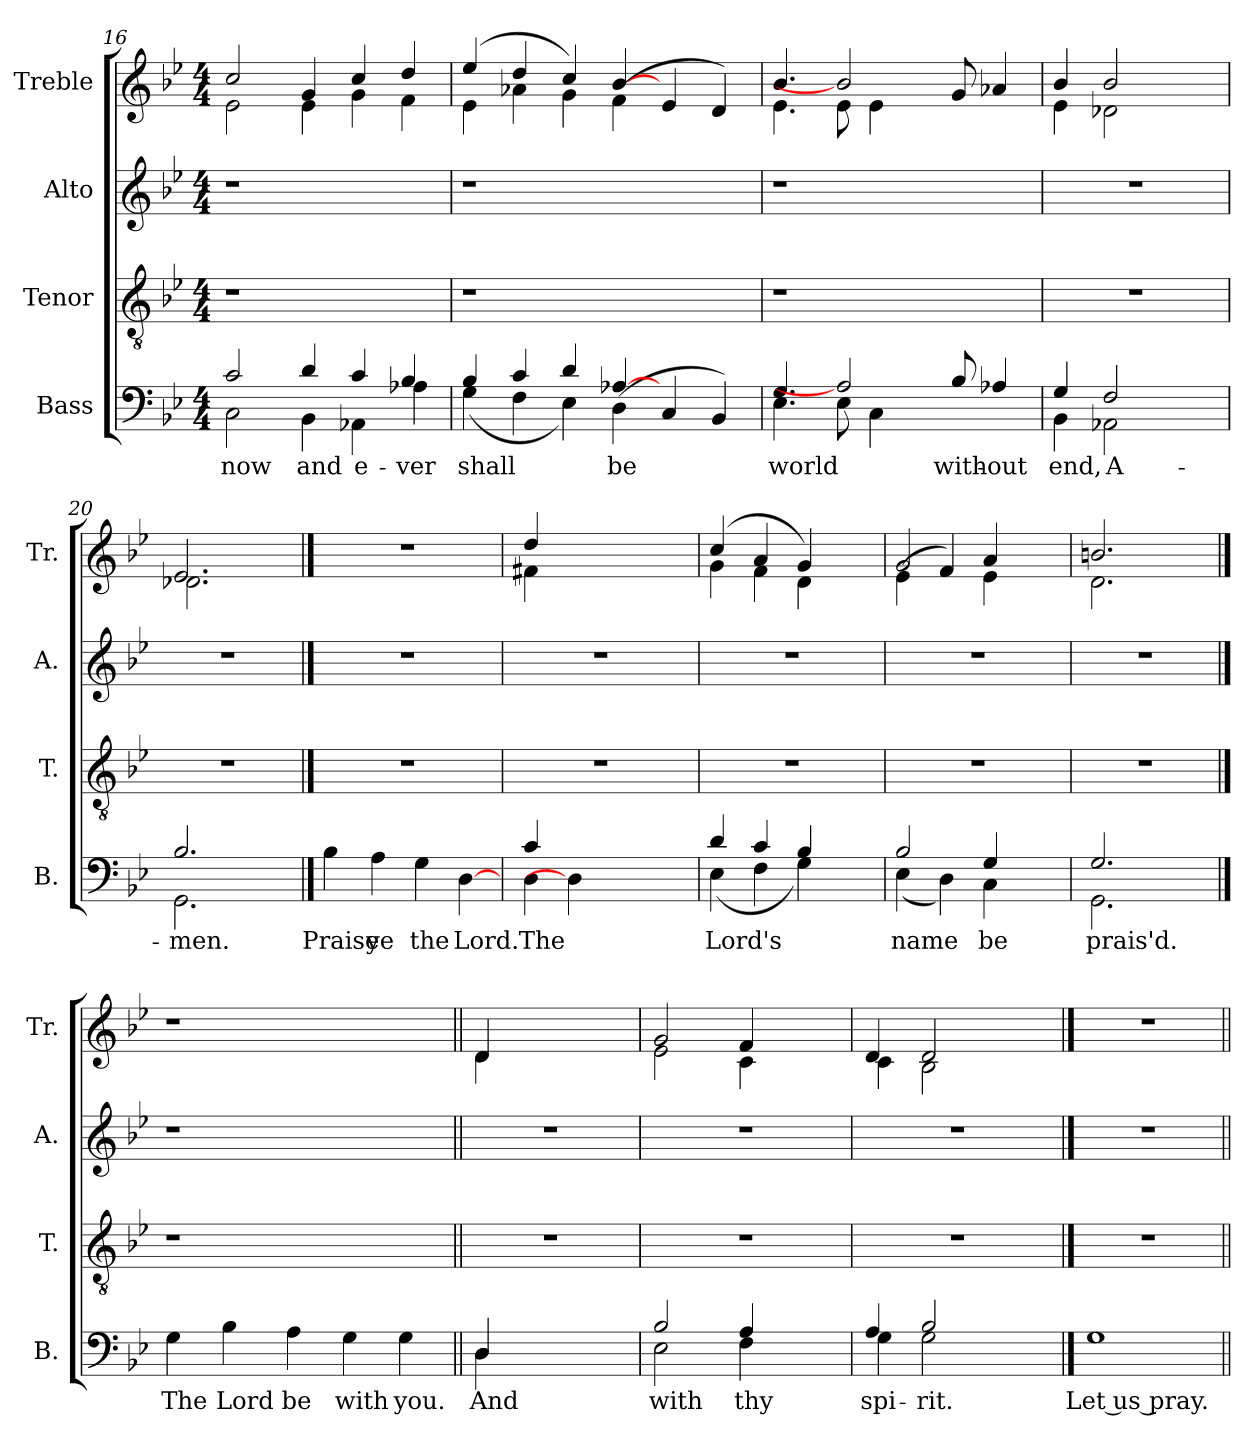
**kern	**text	**kern	**kern	**kern
*part4	*part4	*part3	*part2	*part1
*staff4	*staff4	*staff3	*staff2	*staff1
*I"Bass	*	*I"Tenor	*I"Alto	*I"Treble
*I'B.	*	*I'T.	*I'A.	*I'Tr.
*clefF4	*	*clefGv2	*clefG2	*clefG2
*	*	*ITrd7c12	*	*
*k[b-e-]	*	*k[b-e-]	*k[b-e-]	*k[b-e-]
*B-:	*	*B-:	*B-:	*B-:
*M4/4	*	*M4/4	*M4/4	*M4/4
=16	=16	=16	=16	=16
!	!LO:LY:a	!LO:N:vis=1	!LO:N:vis=1	!
*^	*	*	*	*^
2c/	2C\	now	1r	1r	2cc/	2e-\
!	!	!LO:LY:a	!	!	!	!
4d/	4BB-\	and	.	.	4g/	4e-\
!	!	!LO:LY:a	!	!	!	!
4c/	4AA-X\	e-	.	.	4cc/	4g\
!	!	!LO:LY:a	!	!	!	!
4B-/	4A-X\	-ver	4ryy	4ryy	4dd/	4f\
=17	=17	=17	=17	=17	=17	=17
!	!	!LO:LY:a	!LO:N:vis=1	!LO:N:vis=1	!	!
4B-/	(<4G\	shall	1r	1r	(4ee-/	4e-\
4c/	4F\	.	.	.	4dd/	4a-X\
4d/	4E-\)	.	.	.	4cc/)	4g\
!	!	!LO:LY:a	!	!	!	!
[4A-X/	(<4D\	be	.	.	[4b-/	(<4f\
2ryy	4C/	.	2ryy	2ryy	2ryy	4e-/
.	4BB-/)	.	.	.	.	4d/)
=18	=18	=18	=18	=18	=18	=18
!	!	!LO:LY:a	!LO:N:vis=1	!LO:N:vis=1	!	!
4.G/	4.E-\	world	1r	1r	4.b-/	4.e-\
2A-/]	8E-\	.	.	.	2b-/]	8e-\
.	4C\	.	.	.	.	4e-\
.	2ryy	.	.	.	.	2ryy
!	!	!LO:LY:a	!	!	!	!
8B-/	.	with-	.	.	8g/	.
!	!	!LO:LY:a	!	!	!	!
4A-X/	.	-out	4ryy	4ryy	4a-X/	.
!!LO:LB:g=z	!!
=19	=19	=19	=19	=19	=19	=19
!	!	!LO:LY:a	!LO:N:vis=1	!LO:N:vis=1	!	!
4G/	4BB-\	end,	1r	1r	4b-/	4e-\
!	!	!LO:LY:a	!	!	!	!
2F/	2AA-X\	A-	.	.	2b-/	2d-X\
4ryy	4ryy	.	.	.	4ryy	4ryy
=20	=20	=20	=20	=20	=20	=20
!	!	!LO:LY:a	!LO:N:vis=1	!LO:N:vis=1	!	!
2.B-/	2.GG\	-men.	1r	1r	2.e-/	2.d-X\
4ryy	4ryy	.	.	.	4ryy	4ryy
==21	==21	==21	==21	==21	==21	==21
!	!	!LO:LY:a	!LO:N:vis=1	!LO:N:vis=1	!LO:N:vis=1	!
*v	*v	*	*	*	*v	*v
4B-\	Praise	1r	1r	1r
!	!LO:LY:a	!	!	!
4A\	ye	.	.	.
!	!LO:LY:a	!	!	!
4G\	the	.	.	.
!	!LO:LY:a	!	!	!
[4D\	Lord.	.	.	.
=22	=22	=22	=22	=22
!	!LO:LY:a	!LO:N:vis=1	!LO:N:vis=1	!
*^	*	*	*	*^
4c/	4D\	The	1r	1r	4dd/	4f#X\
4D\]	2ryy	.	.	.	2.ryy	2.ryy
2ryy	.	.	.	.	.	.
.	4ryy	.	.	.	.	.
=23	=23	=23	=23	=23	=23	=23
!	!	!LO:LY:a	!LO:N:vis=1	!LO:N:vis=1	!	!
4d/	(<4E-\	Lord's	1r	1r	(4cc/	4g\
4c/	4F\	.	.	.	4a/	4f\
4B-/	4G\)	.	.	.	4g/)	4d\
4ryy	4ryy	.	.	.	4ryy	4ryy
=24	=24	=24	=24	=24	=24	=24
!	!	!LO:LY:a	!LO:N:vis=1	!LO:N:vis=1	!	!
2B-/	(<4E-\	name	1r	1r	2g/	(<4e-\
.	4D\)	.	.	.	.	4f/)
!	!	!LO:LY:a	!	!	!	!
4G/	4C\	be	.	.	4a/	4e-\
4ryy	4ryy	.	.	.	4ryy	4ryy
=25	=25	=25	=25	=25	=25	=25
!	!	!LO:LY:a	!LO:N:vis=1	!LO:N:vis=1	!	!
2.G/	2.GG\	prais'd.	1r	1r	2.bn/	2.d\
4ryy	4ryy	.	.	.	4ryy	4ryy
!!LO:PB:g=z
==26	==26	==26	==26	==26	==26	==26
!	!	!LO:LY:a	!LO:N:vis=1	!LO:N:vis=1	!LO:N:vis=1	!
*v	*v	*	*	*	*v	*v
4G\	The	1r	1r	1r
!	!LO:LY:a	!	!	!
4B-\	Lord	.	.	.
!	!LO:LY:a	!	!	!
4A\	be	.	.	.
!	!LO:LY:a	!	!	!
4G\	with	.	.	.
!	!LO:LY:a	!	!	!
4G\	you.	4ryy	4ryy	4ryy
=27||	=27||	=27||	=27||	=27||
!	!LO:LY:a	!LO:N:vis=1	!LO:N:vis=1	!
*^	*	*	*	*^
4D/	4D\	And	1r	1r	4d/	4d\
2.ryy	2.ryy	.	.	.	2.ryy	2.ryy
=28	=28	=28	=28	=28	=28	=28
!	!	!LO:LY:a	!LO:N:vis=1	!LO:N:vis=1	!	!
2B-/	2E-\	with	1r	1r	2g/	2e-\
!	!	!LO:LY:a	!	!	!	!
4A/	4F\	thy	.	.	4f/	4c\
4ryy	4ryy	.	.	.	4ryy	4ryy
=29	=29	=29	=29	=29	=29	=29
!	!	!LO:LY:a	!LO:N:vis=1	!LO:N:vis=1	!	!
4A/	4G\	spi-	1r	1r	4d/	4c\
!	!	!LO:LY:a	!	!	!	!
2B-/	2G\	-rit.	.	.	2d/	2B-\
4ryy	4ryy	.	.	.	4ryy	4ryy
==30	==30	==30	==30	==30	==30	==30
!	!	!LO:LY:a	!	!	!	!
*v	*v	*	*	*	*v	*v
1G	Let us pray.	1r	1r	1r
=||	=||	=||	=||	=||
*-	*-	*-	*-	*-
